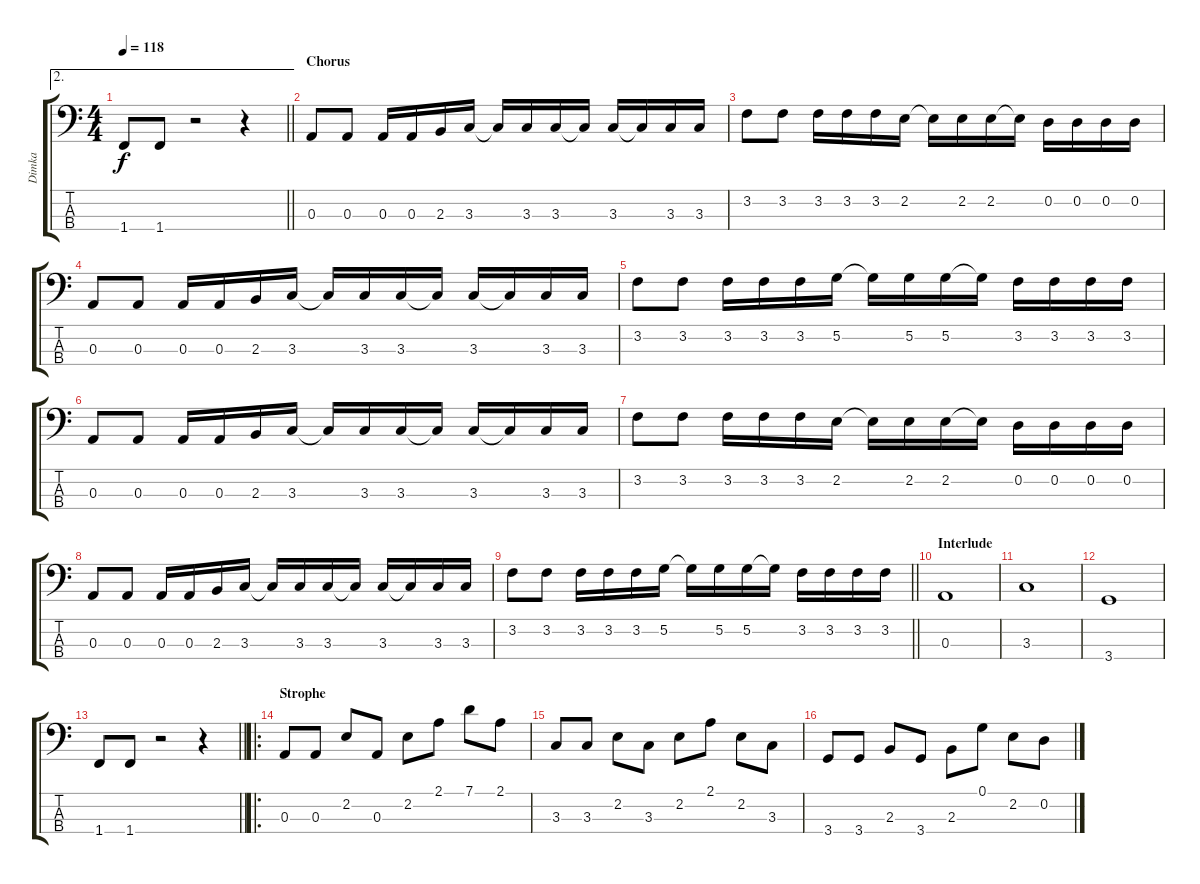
\track ("Dimka" "Dimka") {instrument electricbassfinger}
\staff {score tabs}
\tuning (G2 D2 A1 E1) {hide}
\ae 2
\ts (4 4)
\tempo 118
\clef f4
\barLineRight lightlight
\ks c
1.4.8{dy f} 1.4.8 r.2 r.4 |
\section ("" "Chorus")
0.3.8 0.3.8 0.3.16 0.3.16 2.3.16 3.3.16 3.3{t}.16 3.3.16 3.3.16 3.3{t}.16 3.3.16 3.3{t}.16 3.3.16 3.3.16 |
3.2.8 3.2.8 3.2.16 3.2.16 3.2.16 2.2.16 2.2{t}.16 2.2.16 2.2.16 2.2{t}.16 0.2.16 0.2.16 0.2.16 0.2.16 |
0.3.8 0.3.8 0.3.16 0.3.16 2.3.16 3.3.16 3.3{t}.16 3.3.16 3.3.16 3.3{t}.16 3.3.16 3.3{t}.16 3.3.16 3.3.16 |
3.2.8 3.2.8 3.2.16 3.2.16 3.2.16 5.2.16 5.2{t}.16 5.2.16 5.2.16 5.2{t}.16 3.2.16 3.2.16 3.2.16 3.2.16 |
0.3.8 0.3.8 0.3.16 0.3.16 2.3.16 3.3.16 3.3{t}.16 3.3.16 3.3.16 3.3{t}.16 3.3.16 3.3{t}.16 3.3.16 3.3.16 |
3.2.8 3.2.8 3.2.16 3.2.16 3.2.16 2.2.16 2.2{t}.16 2.2.16 2.2.16 2.2{t}.16 0.2.16 0.2.16 0.2.16 0.2.16 |
0.3.8 0.3.8 0.3.16 0.3.16 2.3.16 3.3.16 3.3{t}.16 3.3.16 3.3.16 3.3{t}.16 3.3.16 3.3{t}.16 3.3.16 3.3.16 |
\barLineRight lightlight
3.2.8 3.2.8 3.2.16 3.2.16 3.2.16 5.2.16 5.2{t}.16 5.2.16 5.2.16 5.2{t}.16 3.2.16 3.2.16 3.2.16 3.2.16 |
\section ("" "Interlude")
0.3.1 |
3.3.1 |
3.4.1 |
\barLineRight lightlight
1.4.8 1.4.8 r.2 r.4 |
\ro
\section ("" "Strophe")
0.3.8 0.3.8 2.2.8 0.3.8 2.2.8 2.1.8 7.1.8 2.1.8 |
3.3.8 3.3.8 2.2.8 3.3.8 2.2.8 2.1.8 2.2.8 3.3.8 |
3.4.8 3.4.8 2.3.8 3.4.8 2.3.8 0.1.8 2.2.8 0.2.8
